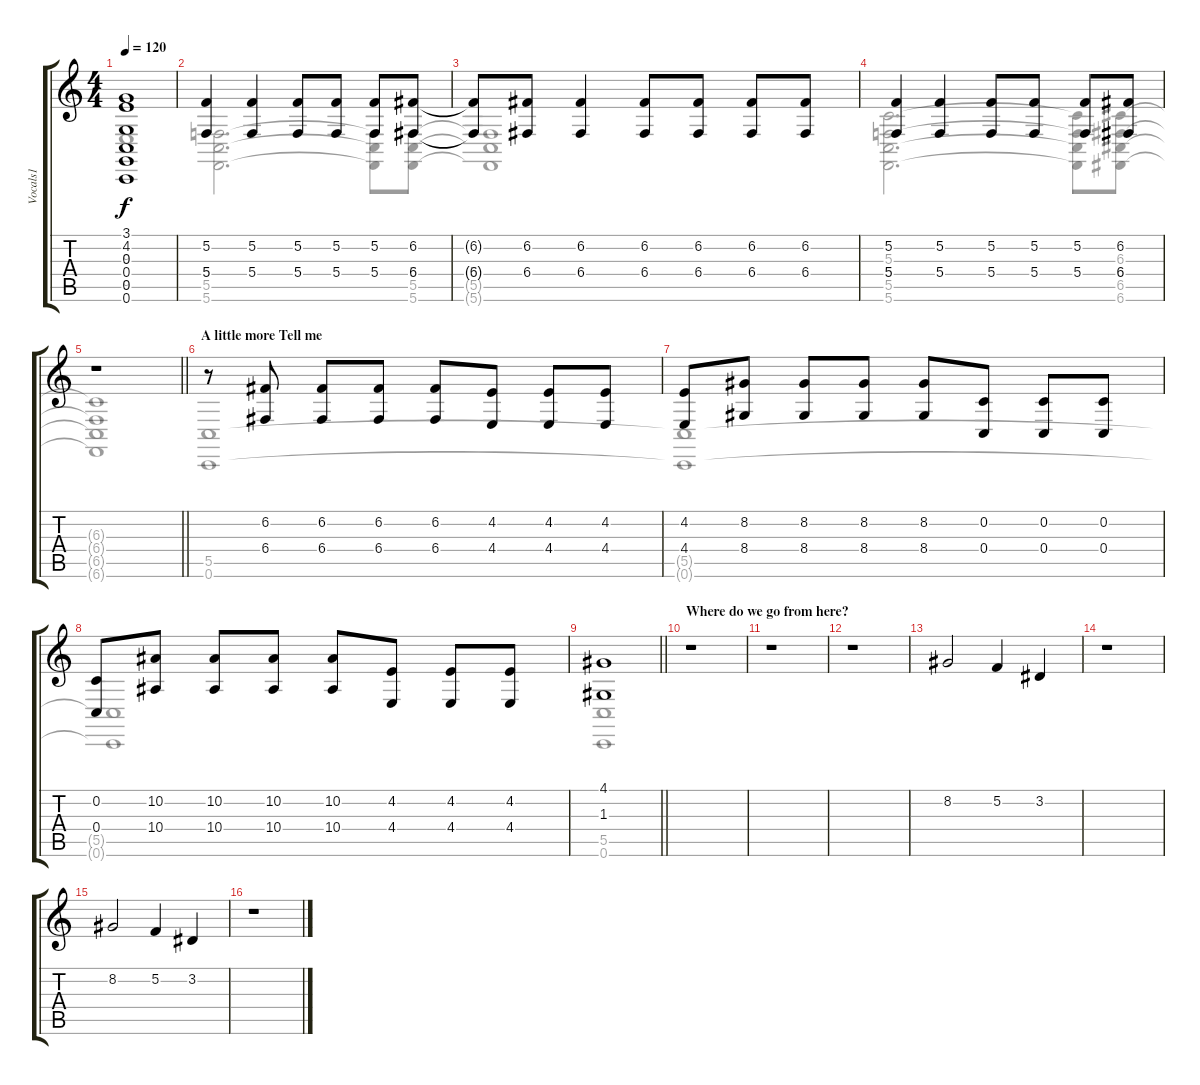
\track ("Vocals1" "Vocals1") {instrument stringensemble1}
\staff {score tabs}
\tuning (E4 C4 G3 C3 G2 C2) {hide}
\voice
\ts (4 4)
\tempo 120
\clef g2
\ks c
(3.1{t} 4.2{t} 0.3{t} 0.4{t} 0.5{t} 0.6{t}).1{dy f} |
(5.2 5.4).4 (5.2 5.4).4 (5.2 5.4).8 (5.2 5.4).8 (5.2 5.4).8 (6.2 6.4).8 |
(6.2{t} 6.4{t}).8 (6.2 6.4).8 (6.2 6.4).4 (6.2 6.4).8 (6.2 6.4).8 (6.2 6.4).8 (6.2 6.4).8 |
(5.2 5.4).4 (5.2 5.4).4 (5.2 5.4).8 (5.2 5.4).8 (5.2 5.4).8 (6.2 6.4).8 |
\barLineRight lightlight
r.1 |
\section ("" "A little more Tell me")
r.8 (6.2 6.4).8 (6.2 6.4).8 (6.2 6.4).8 (6.2 6.4).8 (4.2 4.4).8 (4.2 4.4).8 (4.2 4.4).8 |
(4.2 4.4).8 (8.2 8.4).8 (8.2 8.4).8 (8.2 8.4).8 (8.2 8.4).8 (0.2 0.4).8 (0.2 0.4).8 (0.2 0.4).8 |
(0.2 0.4).8 (10.2 10.4).8 (10.2 10.4).8 (10.2 10.4).8 (10.2 10.4).8 (4.2 4.4).8 (4.2 4.4).8 (4.2 4.4).8 |
\barLineRight lightlight
(4.1 1.3).1 |
\section ("" "Where do we go from here?")
r.1 |
r.1 |
r.1 |
8.2.2 5.2.4 3.2.4 |
r.1 |
8.2.2 5.2.4 3.2.4 |
r.1
\voice
\clef g2
\ottava regular
\simile none
\ks c
(9.3{t} 9.5{t}).1{dy f} |
(5.4 5.5 5.6).2{d} (5.4{t} 5.5{t} 5.6{t}).8 (5.4 5.5 5.6).8 |
(5.4{t} 5.5{t} 5.6{t}).1 |
(5.3 5.4 5.5 5.6).2{d} (5.3{t} 5.4{t} 5.5{t} 5.6{t}).8 (6.3 6.4 6.5 6.6).8 |
\barLineRight lightlight
(6.3{t} 6.4{t} 6.5{t} 6.6{t}).1 |
(5.5 0.6).1 |
(5.5{t} 0.6{t}).1 |
(5.5{t} 0.6{t}).1 |
\barLineRight lightlight
(5.5 0.6).1 |
|
|
|
|
|
|
